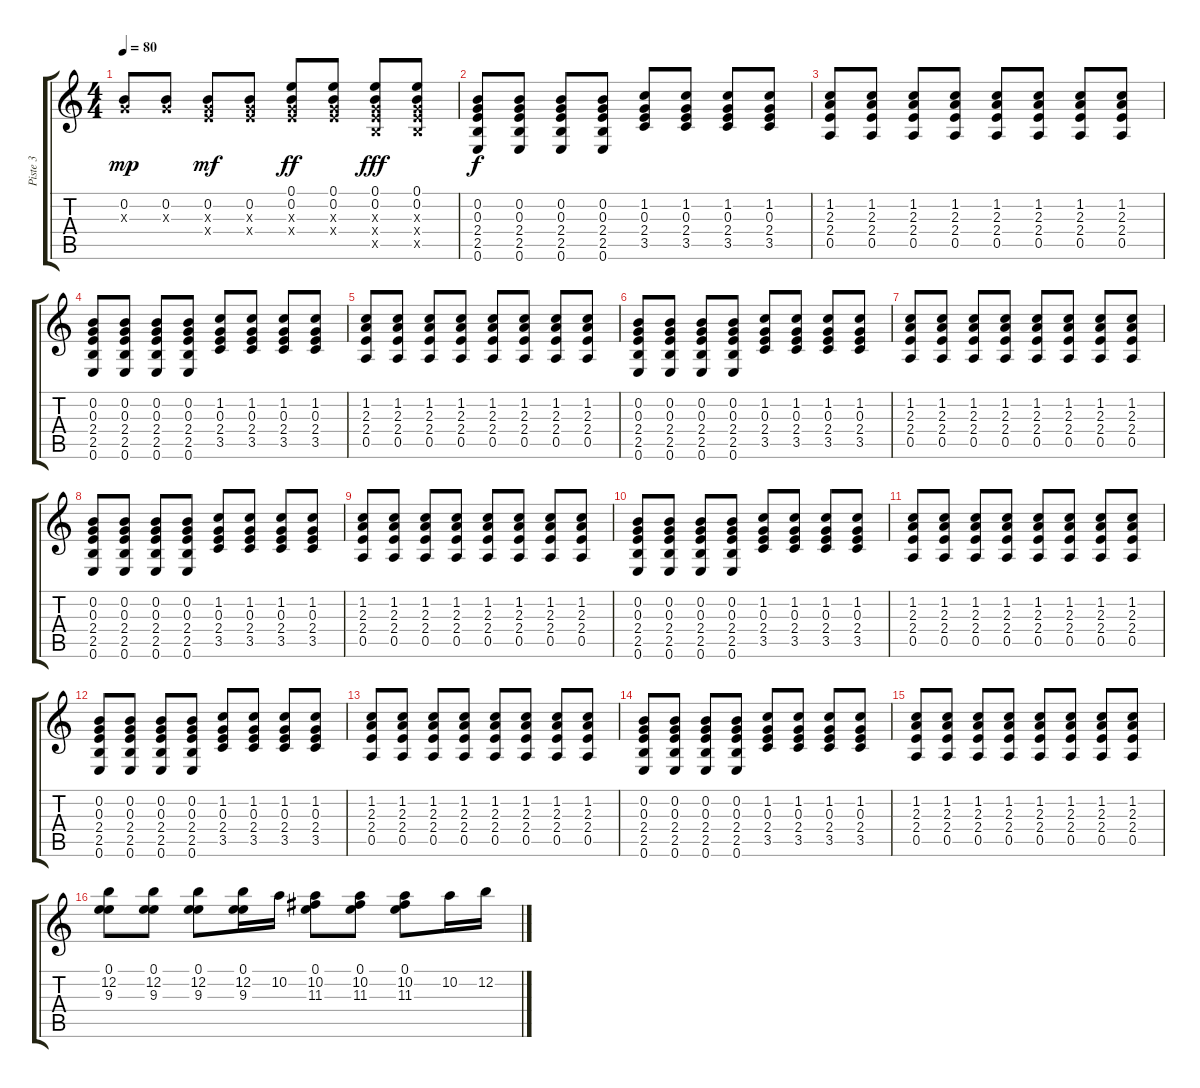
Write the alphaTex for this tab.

\track ("Piste 3" "Piste 3") {instrument distortionguitar}
\staff {score tabs}
\tuning (E4 B3 G3 D3 A2 E2) {hide}
\ts (4 4)
\tempo 80
\clef g2
\ks c
(0.2 0.3{x}).8{dy mp} (0.2 0.3{x}).8 (0.2 0.3{x} 2.4{x}).8{dy mf} (0.2 0.3{x} 2.4{x}).8 (0.1 0.2 0.3{x} 2.4{x}).8{dy ff} (0.1 0.2 0.3{x} 2.4{x}).8 (0.1 0.2 0.3{x} 2.4{x} 2.5{x}).8{dy fff} (0.1 0.2 0.3{x} 2.4{x} 2.5{x}).8 |
(0.2 0.3 2.4 2.5 0.6).8{dy f} (0.2 0.3 2.4 2.5 0.6).8 (0.2 0.3 2.4 2.5 0.6).8 (0.2 0.3 2.4 2.5 0.6).8 (1.2 0.3 2.4 3.5).8 (1.2 0.3 2.4 3.5).8 (1.2 0.3 2.4 3.5).8 (1.2 0.3 2.4 3.5).8 |
(1.2 2.3 2.4 0.5).8 (1.2 2.3 2.4 0.5).8 (1.2 2.3 2.4 0.5).8 (1.2 2.3 2.4 0.5).8 (1.2 2.3 2.4 0.5).8 (1.2 2.3 2.4 0.5).8 (1.2 2.3 2.4 0.5).8 (1.2 2.3 2.4 0.5).8 |
(0.2 0.3 2.4 2.5 0.6).8 (0.2 0.3 2.4 2.5 0.6).8 (0.2 0.3 2.4 2.5 0.6).8 (0.2 0.3 2.4 2.5 0.6).8 (1.2 0.3 2.4 3.5).8 (1.2 0.3 2.4 3.5).8 (1.2 0.3 2.4 3.5).8 (1.2 0.3 2.4 3.5).8 |
(1.2 2.3 2.4 0.5).8 (1.2 2.3 2.4 0.5).8 (1.2 2.3 2.4 0.5).8 (1.2 2.3 2.4 0.5).8 (1.2 2.3 2.4 0.5).8 (1.2 2.3 2.4 0.5).8 (1.2 2.3 2.4 0.5).8 (1.2 2.3 2.4 0.5).8 |
(0.2 0.3 2.4 2.5 0.6).8 (0.2 0.3 2.4 2.5 0.6).8 (0.2 0.3 2.4 2.5 0.6).8 (0.2 0.3 2.4 2.5 0.6).8 (1.2 0.3 2.4 3.5).8 (1.2 0.3 2.4 3.5).8 (1.2 0.3 2.4 3.5).8 (1.2 0.3 2.4 3.5).8 |
(1.2 2.3 2.4 0.5).8 (1.2 2.3 2.4 0.5).8 (1.2 2.3 2.4 0.5).8 (1.2 2.3 2.4 0.5).8 (1.2 2.3 2.4 0.5).8 (1.2 2.3 2.4 0.5).8 (1.2 2.3 2.4 0.5).8 (1.2 2.3 2.4 0.5).8 |
(0.2 0.3 2.4 2.5 0.6).8 (0.2 0.3 2.4 2.5 0.6).8 (0.2 0.3 2.4 2.5 0.6).8 (0.2 0.3 2.4 2.5 0.6).8 (1.2 0.3 2.4 3.5).8 (1.2 0.3 2.4 3.5).8 (1.2 0.3 2.4 3.5).8 (1.2 0.3 2.4 3.5).8 |
(1.2 2.3 2.4 0.5).8 (1.2 2.3 2.4 0.5).8 (1.2 2.3 2.4 0.5).8 (1.2 2.3 2.4 0.5).8 (1.2 2.3 2.4 0.5).8 (1.2 2.3 2.4 0.5).8 (1.2 2.3 2.4 0.5).8 (1.2 2.3 2.4 0.5).8 |
(0.2 0.3 2.4 2.5 0.6).8 (0.2 0.3 2.4 2.5 0.6).8 (0.2 0.3 2.4 2.5 0.6).8 (0.2 0.3 2.4 2.5 0.6).8 (1.2 0.3 2.4 3.5).8 (1.2 0.3 2.4 3.5).8 (1.2 0.3 2.4 3.5).8 (1.2 0.3 2.4 3.5).8 |
(1.2 2.3 2.4 0.5).8 (1.2 2.3 2.4 0.5).8 (1.2 2.3 2.4 0.5).8 (1.2 2.3 2.4 0.5).8 (1.2 2.3 2.4 0.5).8 (1.2 2.3 2.4 0.5).8 (1.2 2.3 2.4 0.5).8 (1.2 2.3 2.4 0.5).8 |
(0.2 0.3 2.4 2.5 0.6).8 (0.2 0.3 2.4 2.5 0.6).8 (0.2 0.3 2.4 2.5 0.6).8 (0.2 0.3 2.4 2.5 0.6).8 (1.2 0.3 2.4 3.5).8 (1.2 0.3 2.4 3.5).8 (1.2 0.3 2.4 3.5).8 (1.2 0.3 2.4 3.5).8 |
(1.2 2.3 2.4 0.5).8 (1.2 2.3 2.4 0.5).8 (1.2 2.3 2.4 0.5).8 (1.2 2.3 2.4 0.5).8 (1.2 2.3 2.4 0.5).8 (1.2 2.3 2.4 0.5).8 (1.2 2.3 2.4 0.5).8 (1.2 2.3 2.4 0.5).8 |
(0.2 0.3 2.4 2.5 0.6).8 (0.2 0.3 2.4 2.5 0.6).8 (0.2 0.3 2.4 2.5 0.6).8 (0.2 0.3 2.4 2.5 0.6).8 (1.2 0.3 2.4 3.5).8 (1.2 0.3 2.4 3.5).8 (1.2 0.3 2.4 3.5).8 (1.2 0.3 2.4 3.5).8 |
(1.2 2.3 2.4 0.5).8 (1.2 2.3 2.4 0.5).8 (1.2 2.3 2.4 0.5).8 (1.2 2.3 2.4 0.5).8 (1.2 2.3 2.4 0.5).8 (1.2 2.3 2.4 0.5).8 (1.2 2.3 2.4 0.5).8 (1.2 2.3 2.4 0.5).8 |
(0.1 12.2 9.3).8 (0.1 12.2 9.3).8 (0.1 12.2 9.3).8 (0.1 12.2 9.3).16 10.2.16 (0.1 10.2 11.3).8 (0.1 10.2 11.3).8 (0.1 10.2 11.3).8 10.2.16 12.2.16
